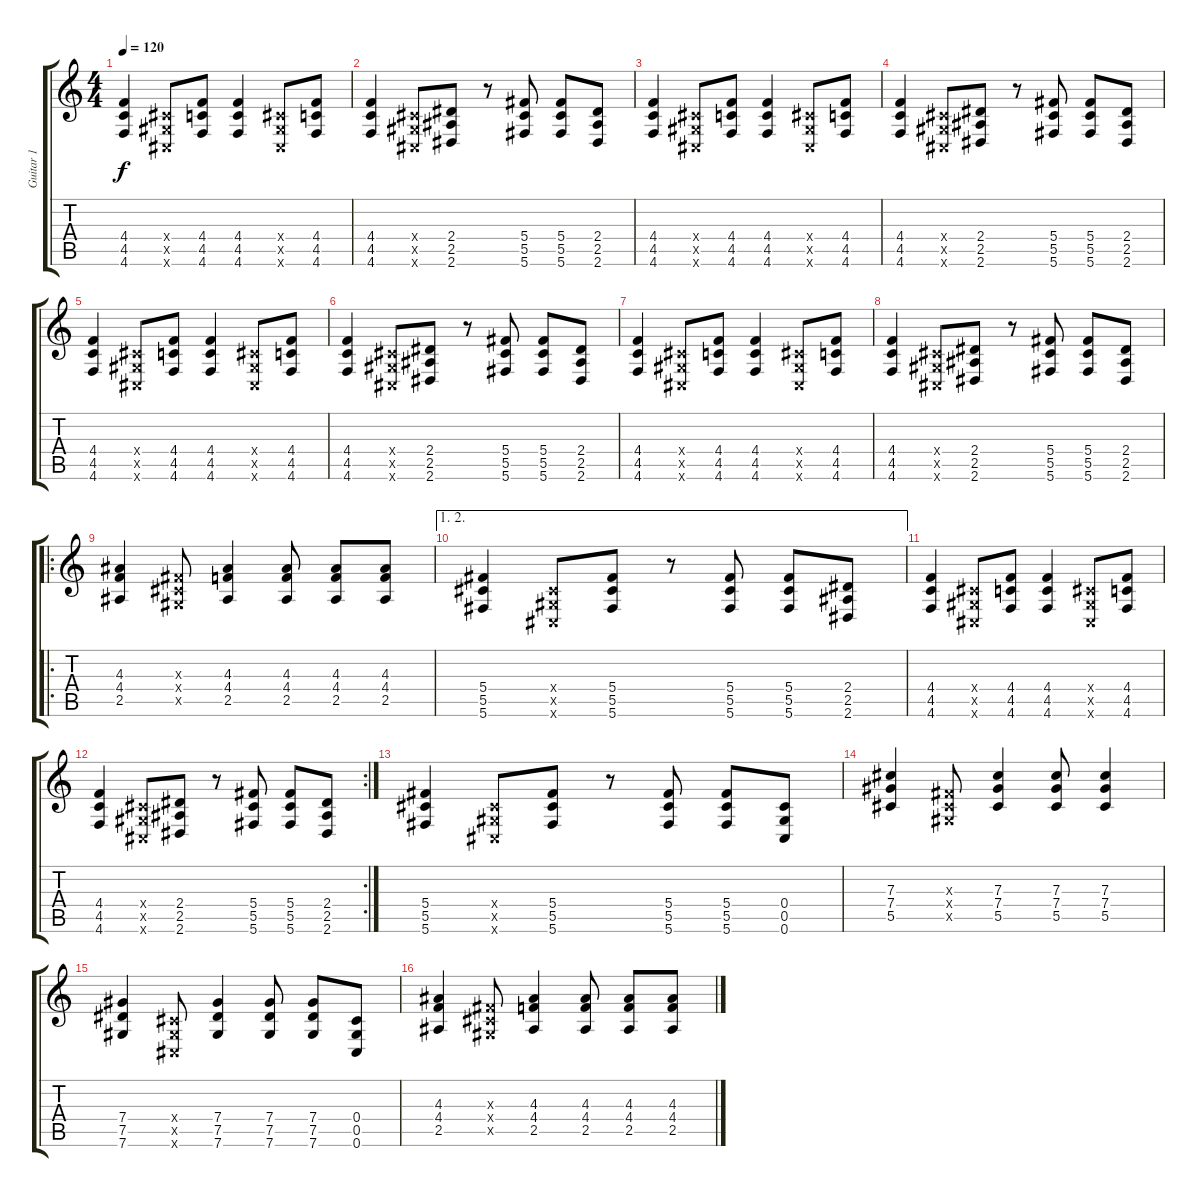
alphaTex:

\track ("Guitar 1" "Guitar 1") {instrument acousticguitarsteel}
\staff {score tabs}
\tuning (Eb4 Bb3 Gb3 Db3 Ab2 Db2) {hide}
\ts (4 4)
\tempo 120
\clef g2
\ks c
(4.4 4.5 4.6).4{dy f} (0.4{x} 0.5{x} 0.6{x}).8 (4.4 4.5 4.6).8 (4.4 4.5 4.6).4 (0.4{x} 0.5{x} 0.6{x}).8 (4.4 4.5 4.6).8 |
(4.4 4.5 4.6).4 (0.4{x} 0.5{x} 0.6{x}).8 (2.4 2.5 2.6).8 r.8 (5.4 5.5 5.6).8 (5.4 5.5 5.6).8 (2.4 2.5 2.6).8 |
(4.4 4.5 4.6).4 (0.4{x} 0.5{x} 0.6{x}).8 (4.4 4.5 4.6).8 (4.4 4.5 4.6).4 (0.4{x} 0.5{x} 0.6{x}).8 (4.4 4.5 4.6).8 |
(4.4 4.5 4.6).4 (0.4{x} 0.5{x} 0.6{x}).8 (2.4 2.5 2.6).8 r.8 (5.4 5.5 5.6).8 (5.4 5.5 5.6).8 (2.4 2.5 2.6).8 |
(4.4 4.5 4.6).4 (0.4{x} 0.5{x} 0.6{x}).8 (4.4 4.5 4.6).8 (4.4 4.5 4.6).4 (0.4{x} 0.5{x} 0.6{x}).8 (4.4 4.5 4.6).8 |
(4.4 4.5 4.6).4 (0.4{x} 0.5{x} 0.6{x}).8 (2.4 2.5 2.6).8 r.8 (5.4 5.5 5.6).8 (5.4 5.5 5.6).8 (2.4 2.5 2.6).8 |
(4.4 4.5 4.6).4 (0.4{x} 0.5{x} 0.6{x}).8 (4.4 4.5 4.6).8 (4.4 4.5 4.6).4 (0.4{x} 0.5{x} 0.6{x}).8 (4.4 4.5 4.6).8 |
(4.4 4.5 4.6).4 (0.4{x} 0.5{x} 0.6{x}).8 (2.4 2.5 2.6).8 r.8 (5.4 5.5 5.6).8 (5.4 5.5 5.6).8 (2.4 2.5 2.6).8 |
\ro
(4.3 4.4 2.5).4 (0.3{x} 0.4{x} 0.5{x}).8 (4.3 4.4 2.5).4 (4.3 4.4 2.5).8 (4.3 4.4 2.5).8 (4.3 4.4 2.5).8 |
\ae (1 2)
(5.4 5.5 5.6).4 (0.4{x} 0.5{x} 0.6{x}).8 (5.4 5.5 5.6).8 r.8 (5.4 5.5 5.6).8 (5.4 5.5 5.6).8 (2.4 2.5 2.6).8 |
(4.4 4.5 4.6).4 (0.4{x} 0.5{x} 0.6{x}).8 (4.4 4.5 4.6).8 (4.4 4.5 4.6).4 (0.4{x} 0.5{x} 0.6{x}).8 (4.4 4.5 4.6).8 |
\rc 2
(4.4 4.5 4.6).4 (0.4{x} 0.5{x} 0.6{x}).8 (2.4 2.5 2.6).8 r.8 (5.4 5.5 5.6).8 (5.4 5.5 5.6).8 (2.4 2.5 2.6).8 |
(5.4 5.5 5.6).4 (0.4{x} 0.5{x} 0.6{x}).8 (5.4 5.5 5.6).8 r.8 (5.4 5.5 5.6).8 (5.4 5.5 5.6).8 (0.4 0.5 0.6).8 |
(7.3 7.4 5.5).4 (0.3{x} 0.4{x} 0.5{x}).8 (7.3 7.4 5.5).4 (7.3 7.4 5.5).8 (7.3 7.4 5.5).4 |
(7.4 7.5 7.6).4 (0.4{x} 0.5{x} 0.6{x}).8 (7.4 7.5 7.6).4 (7.4 7.5 7.6).8 (7.4 7.5 7.6).8 (0.4 0.5 0.6).8 |
(4.3 4.4 2.5).4 (0.3{x} 0.4{x} 0.5{x}).8 (4.3 4.4 2.5).4 (4.3 4.4 2.5).8 (4.3 4.4 2.5).8 (4.3 4.4 2.5).8
